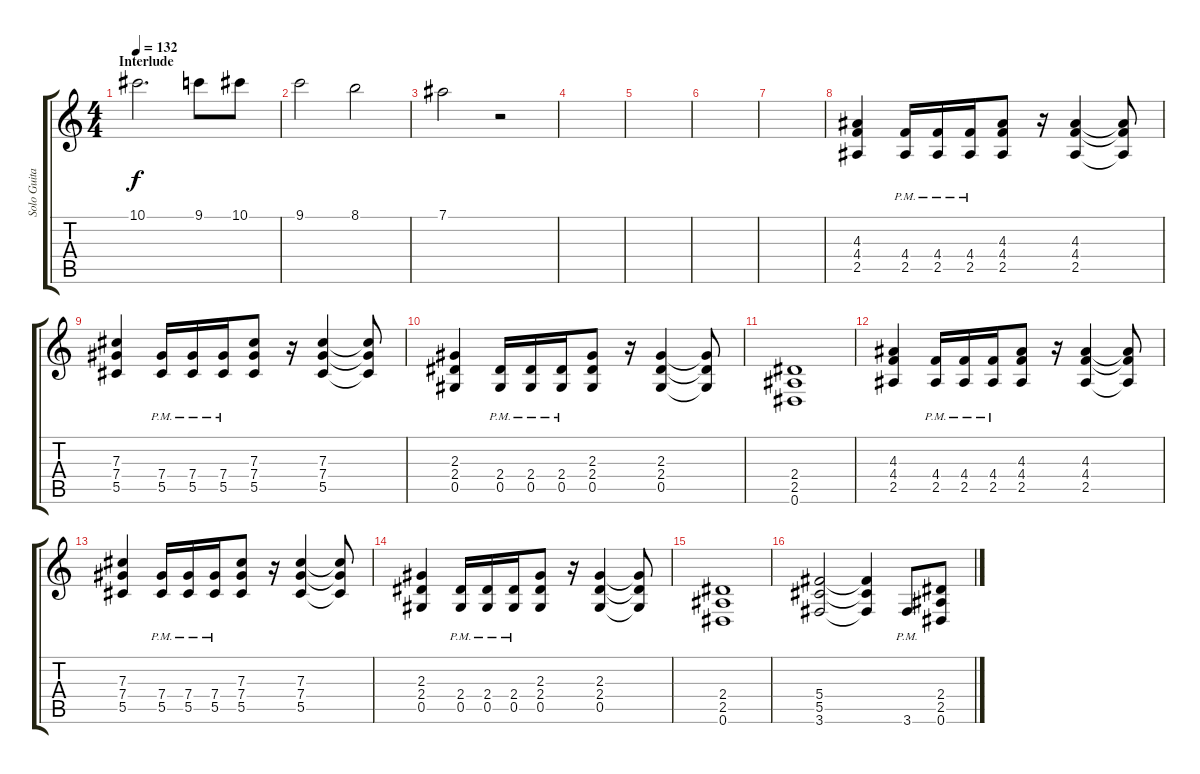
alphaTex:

\track ("Solo Guitar" "Solo Guita") {instrument distortionguitar}
\staff {score tabs}
\tuning (Eb4 Bb3 Gb3 Db3 Ab2 Eb2) {hide}
\ts (4 4)
\section ("" "Interlude")
\tempo 132
\clef g2
\ks c
10.1.2{d dy f} 9.1.8 10.1.8 |
9.1.2 8.1.2 |
7.1.2 r.2 |
|
|
|
|
(4.3 4.4 2.5).4 (4.4{pm} 2.5{pm}).16 (4.4{pm} 2.5{pm}).16 (4.4{pm} 2.5{pm}).16 (4.3 4.4 2.5).8 r.16 (4.3 4.4 2.5).4 (4.3{t} 4.4{t} 2.5{t}).8 |
(7.3 7.4 5.5).4 (7.4{pm} 5.5{pm}).16 (7.4{pm} 5.5{pm}).16 (7.4{pm} 5.5{pm}).16 (7.3 7.4 5.5).8 r.16 (7.3 7.4 5.5).4 (7.3{t} 7.4{t} 5.5{t}).8 |
(2.3 2.4 0.5).4 (2.4{pm} 0.5{pm}).16 (2.4{pm} 0.5{pm}).16 (2.4{pm} 0.5{pm}).16 (2.3 2.4 0.5).8 r.16 (2.3 2.4 0.5).4 (2.3{t} 2.4{t} 0.5{t}).8 |
(2.4 2.5 0.6).1 |
(4.3 4.4 2.5).4 (4.4{pm} 2.5{pm}).16 (4.4{pm} 2.5{pm}).16 (4.4{pm} 2.5{pm}).16 (4.3 4.4 2.5).8 r.16 (4.3 4.4 2.5).4 (4.3{t} 4.4{t} 2.5{t}).8 |
(7.3 7.4 5.5).4 (7.4{pm} 5.5{pm}).16 (7.4{pm} 5.5{pm}).16 (7.4{pm} 5.5{pm}).16 (7.3 7.4 5.5).8 r.16 (7.3 7.4 5.5).4 (7.3{t} 7.4{t} 5.5{t}).8 |
(2.3 2.4 0.5).4 (2.4{pm} 0.5{pm}).16 (2.4{pm} 0.5{pm}).16 (2.4{pm} 0.5{pm}).16 (2.3 2.4 0.5).8 r.16 (2.3 2.4 0.5).4 (2.3{t} 2.4{t} 0.5{t}).8 |
(2.4 2.5 0.6).1 |
(5.4 5.5 3.6).2 (5.4{t} 5.5{t} 3.6{t}).4 3.6{pm}.8 (2.4 2.5 0.6).8
